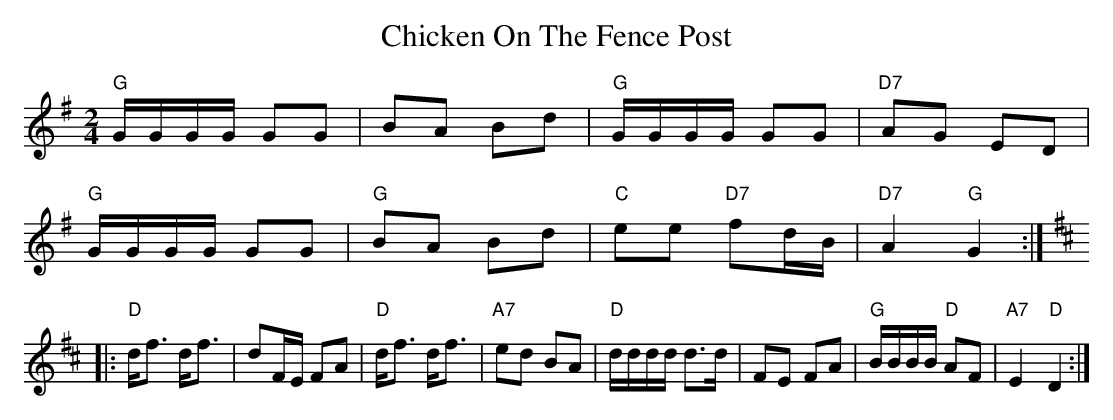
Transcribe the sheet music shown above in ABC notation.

X:1
T:Chicken On The Fence Post
M:2/4
L:1/4
K:G
"G"G/4G/4G/4G/4 G/2G/2|B/2A/2 B/2d/2|"G"G/4G/4G/4G/4 G/2G/2|"D7"A/2G/2 E/2D/2|
"G"G/4G/4G/4G/4 G/2G/2|"G"B/2A/2 B/2d/2|"C"e/2e/2 "D7"f/2d/4B/4|"D7"A "G"G:|
K:D
|:"D"d/4f3/4 d/4f3/4|d/2F/4E/4 F/2A/2|\
K:D
"D"d/4f3/4 d/4f3/4|"A7"e/2d/2 B/2A/2|"D"d/4d/4d/4d/4 d3/4d/4|F/2E/2 F/2A/2|\
"G"B/4B/4B/4B/4 "D"A/2F/2|"A7"E "D"D:|
